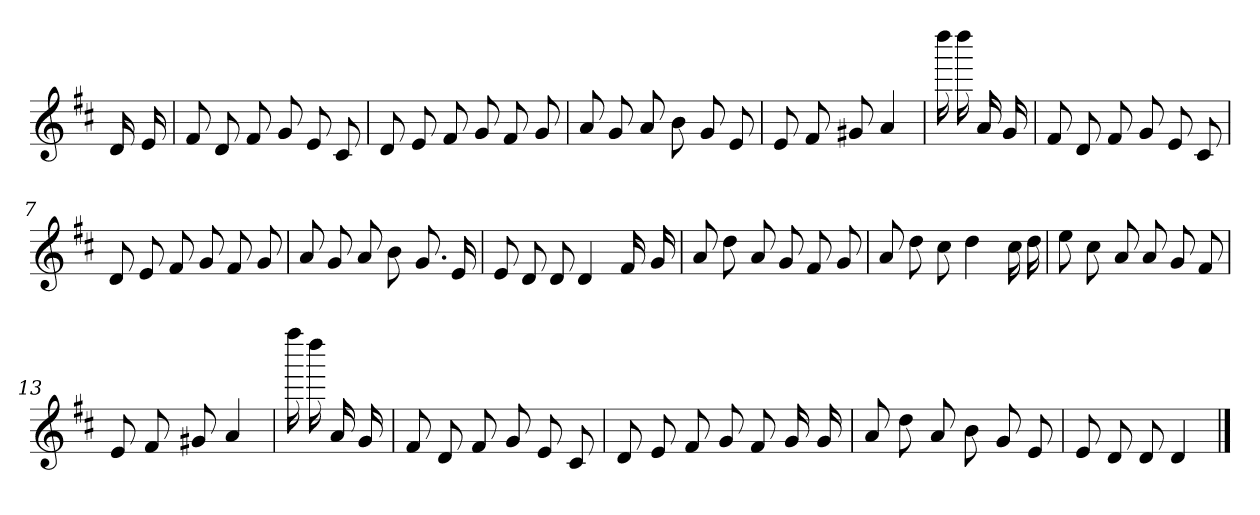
**kern
*part1
*staff1
*clefG2
*k[f#c#]
*D:
=
16d
16e
=1
8f#
8d
8f#
8g
8e
8c#
=2
8d
8e
8f#
8g
8f#
8g
=3
8a
8g
8a
8b
8g
8e
=4
8e
8f#
8g#X
4a
=5
16dddd
16dddd
16a
16g
=6
8f#
8d
8f#
8g
8e
8c#
=7
8d
8e
8f#
8g
8f#
8g
=8
8a
8g
8a
8b
8.g
16e
=9
8e
8d
8d
4d
16f#
16g
=10
8a
8dd
8a
8g
8f#
8g
=11
8a
8dd
8cc#
4dd
16cc#
16dd
=12
8ee
8cc#
8a
8a
8g
8f#
=13
8e
8f#
8g#X
4a
=14
16ffff#
16dddd
16a
16g
=15
8f#
8d
8f#
8g
8e
8c#
=16
8d
8e
8f#
8g
8f#
16g
16g
=17
8a
8dd
8a
8b
8g
8e
=18
8e
8d
8d
4d
==
*-
